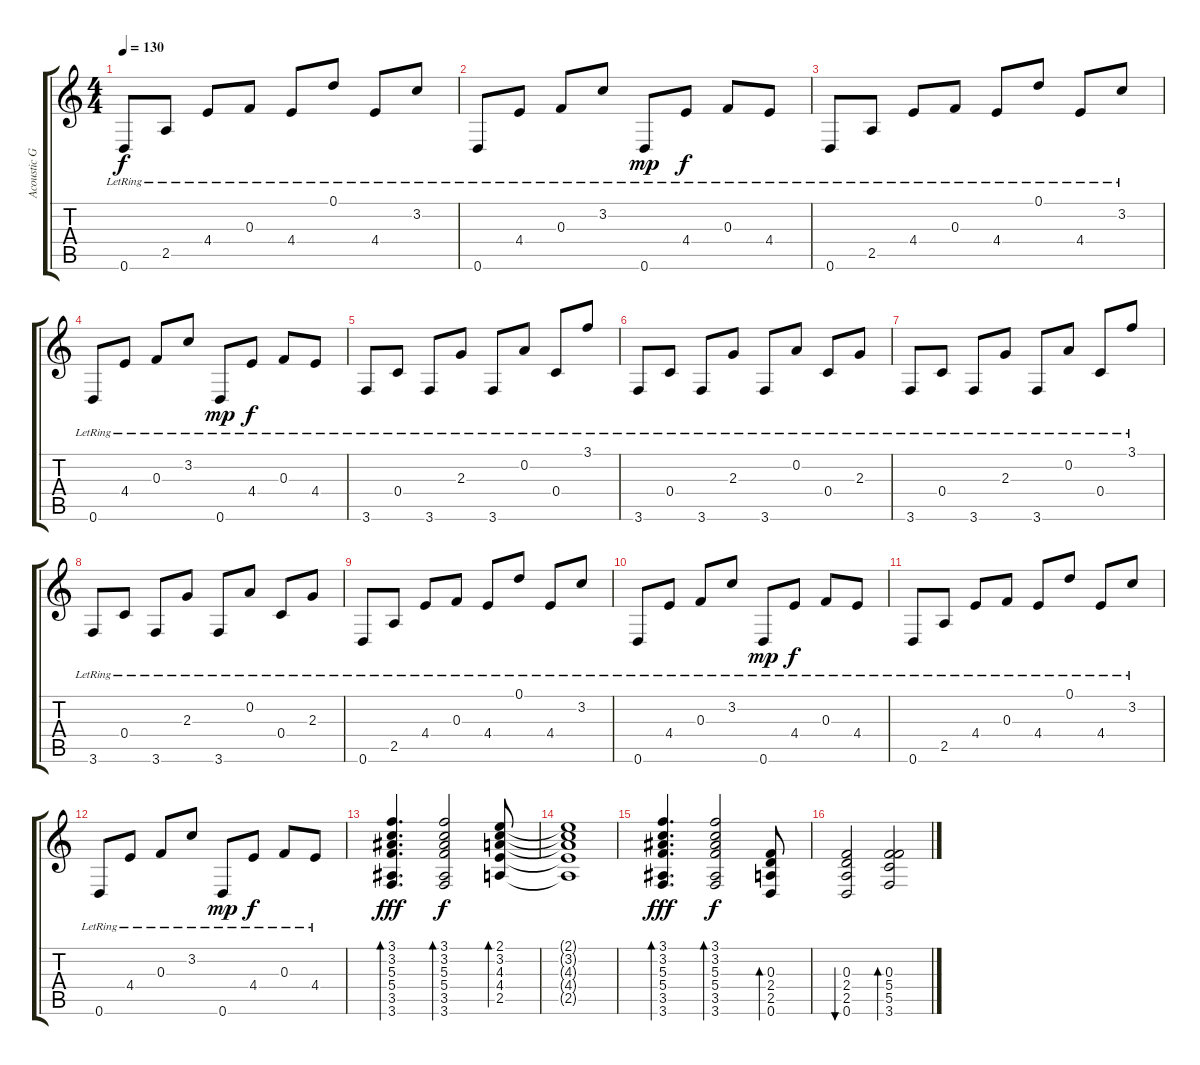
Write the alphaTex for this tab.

\track ("Acoustic Guitar" "Acoustic G") {instrument acousticguitarsteel}
\staff {score tabs}
\tuning (D4 A3 F3 C3 G2 D2) {hide}
\ts (4 4)
\tempo 130
\clef g2
\ks c
0.6{lr}.8{dy f} 2.5{lr}.8 4.4{lr}.8 0.3{lr}.8 4.4{lr}.8 0.1{lr}.8 4.4{lr}.8 3.2{lr}.8 |
0.6{lr}.8 4.4{lr}.8 0.3{lr}.8 3.2{lr}.8 0.6{lr}.8{dy mp} 4.4{lr}.8{dy f} 0.3{lr}.8 4.4{lr}.8 |
0.6{lr}.8 2.5{lr}.8 4.4{lr}.8 0.3{lr}.8 4.4{lr}.8 0.1{lr}.8 4.4{lr}.8 3.2{lr}.8 |
0.6{lr}.8 4.4{lr}.8 0.3{lr}.8 3.2{lr}.8 0.6{lr}.8{dy mp} 4.4{lr}.8{dy f} 0.3{lr}.8 4.4{lr}.8 |
3.6{lr}.8 0.4{lr}.8 3.6{lr}.8 2.3{lr}.8 3.6{lr}.8 0.2{lr}.8 0.4{lr}.8 3.1{lr}.8 |
3.6{lr}.8 0.4{lr}.8 3.6{lr}.8 2.3{lr}.8 3.6{lr}.8 0.2{lr}.8 0.4{lr}.8 2.3{lr}.8 |
3.6{lr}.8 0.4{lr}.8 3.6{lr}.8 2.3{lr}.8 3.6{lr}.8 0.2{lr}.8 0.4{lr}.8 3.1{lr}.8 |
3.6{lr}.8 0.4{lr}.8 3.6{lr}.8 2.3{lr}.8 3.6{lr}.8 0.2{lr}.8 0.4{lr}.8 2.3{lr}.8 |
0.6{lr}.8 2.5{lr}.8 4.4{lr}.8 0.3{lr}.8 4.4{lr}.8 0.1{lr}.8 4.4{lr}.8 3.2{lr}.8 |
0.6{lr}.8 4.4{lr}.8 0.3{lr}.8 3.2{lr}.8 0.6{lr}.8{dy mp} 4.4{lr}.8{dy f} 0.3{lr}.8 4.4{lr}.8 |
0.6{lr}.8 2.5{lr}.8 4.4{lr}.8 0.3{lr}.8 4.4{lr}.8 0.1{lr}.8 4.4{lr}.8 3.2{lr}.8 |
0.6{lr}.8 4.4{lr}.8 0.3{lr}.8 3.2{lr}.8 0.6{lr}.8{dy mp} 4.4{lr}.8{dy f} 0.3{lr}.8 4.4{lr}.8 |
(3.1 3.2 5.3 5.4 3.5 3.6).4{d bd 30 dy fff volume 12} (3.1 3.2 5.3 5.4 3.5 3.6).2{bd 30 dy f} (2.1 3.2 4.3 4.4 2.5).8{bd 30} |
(2.1{t} 3.2{t} 4.3{t} 4.4{t} 2.5{t}).1 |
(3.1 3.2 5.3 5.4 3.5 3.6).4{d bd 30 dy fff} (3.1 3.2 5.3 5.4 3.5 3.6).2{bd 30 dy f} (0.3 2.4 2.5 0.6).8{bd 30} |
(0.3 2.4 2.5 0.6).2{bu 30} (0.3 5.4 5.5 3.6).2{bd 30}
